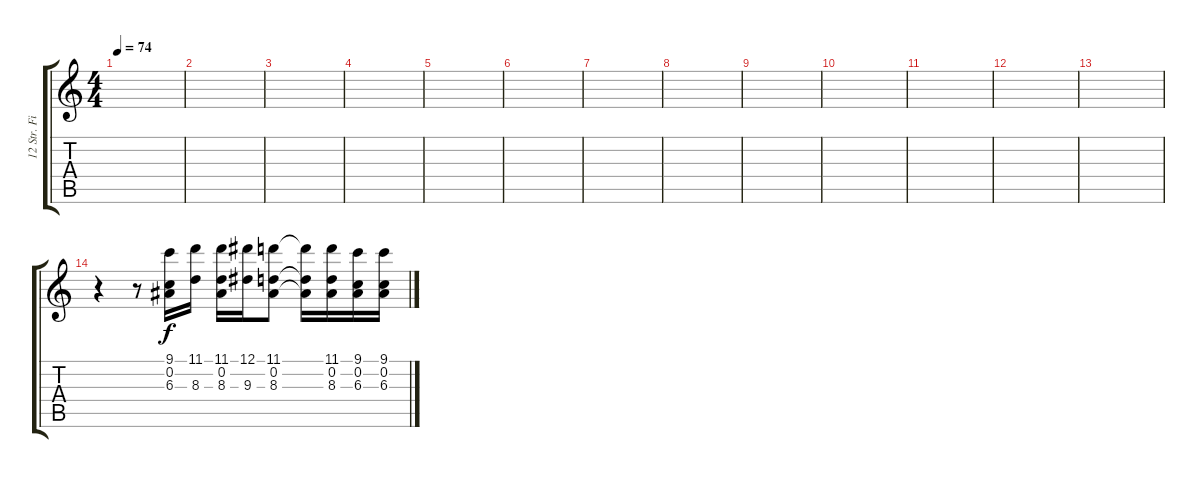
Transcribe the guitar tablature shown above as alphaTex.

\track ("12 Str. Fill" "12 Str. Fi") {instrument acousticguitarsteel}
\staff {score tabs}
\tuning (Eb4 Bb3 Gb3 Db3 Ab2 Eb2) {hide}
\ts (4 4)
\tempo 74
\clef g2
\ks c
|
|
|
|
|
|
|
|
|
|
|
|
|
r.4 r.8 (9.1 0.2 6.3).16 (11.1 8.3).16 (11.1 0.2 8.3).16 (12.1 9.3).16 (11.1 0.2 8.3).8 (11.1{t} 0.2{t} 8.3{t}).16 (11.1 0.2 8.3).16 (9.1 0.2 6.3).16 (9.1 0.2 6.3).16
